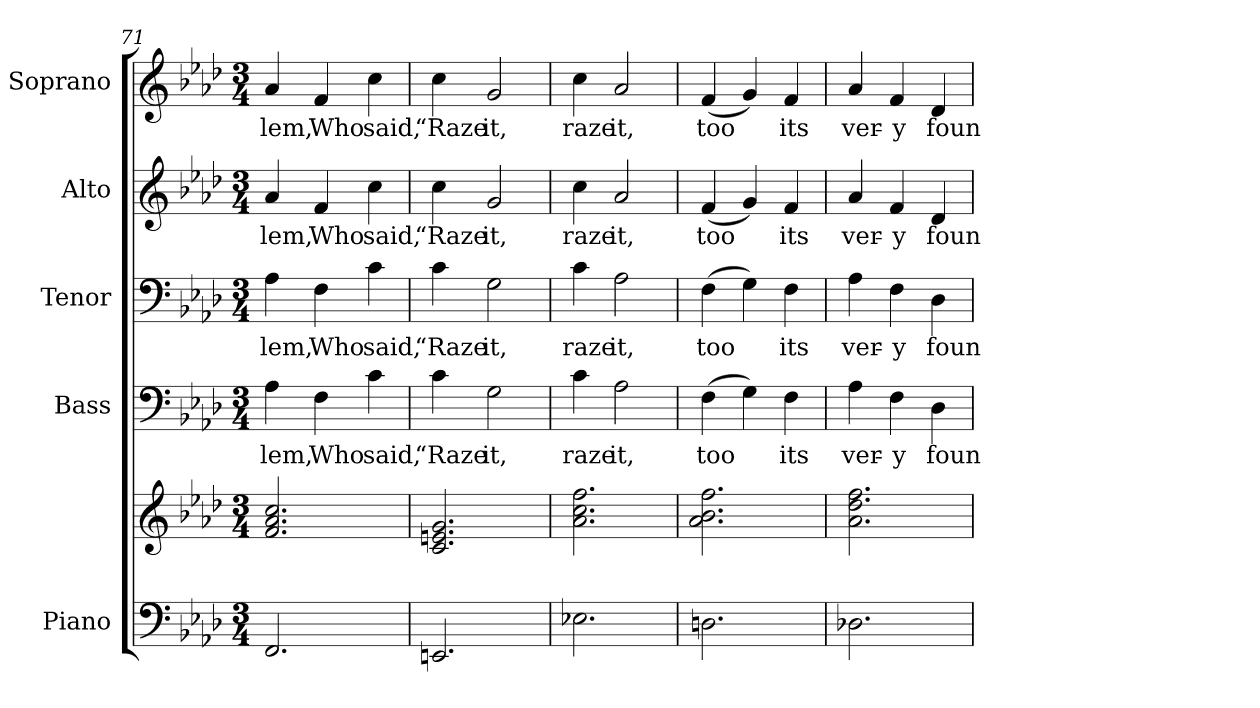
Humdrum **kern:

**kern	**kern	**kern	**text	**kern	**text	**kern	**text	**kern	**text
*part5	*part5	*part4	*part4	*part3	*part3	*part2	*part2	*part1	*part1
*staff6	*staff5	*staff4	*staff4	*staff3	*staff3	*staff2	*staff2	*staff1	*staff1
*I"Piano	*	*I"Bass	*	*I"Tenor	*	*I"Alto	*	*I"Soprano	*
*I'Pno.	*	*I'B.	*	*I'T.	*	*I'A.	*	*I'S.	*
*clefF4	*clefG2	*clefF4	*	*clefF4	*	*clefG2	*	*clefG2	*
*k[b-e-a-d-]	*k[b-e-a-d-]	*k[b-e-a-d-]	*	*k[b-e-a-d-]	*	*k[b-e-a-d-]	*	*k[b-e-a-d-]	*
*A-:	*A-:	*A-:	*	*A-:	*	*A-:	*	*A-:	*
*M3/4	*M3/4	*M3/4	*	*M3/4	*	*M3/4	*	*M3/4	*
=71	=71	=71	=71	=71	=71	=71	=71	=71	=71
!	!	!	!LO:LY:b:color=#000000	!	!	!	!	!	!
!	!	!	!	!	!LO:LY:b:color=#000000	!	!	!	!
!	!	!	!	!	!	!	!LO:LY:b:color=#000000	!	!
!	!	!	!	!	!	!	!	!	!LO:LY:b:color=#000000
2.FFi/	2.fi/ 2.a-i 2.cci	4A-i\	-lem,	4A-i\	-lem,	4a-i/	-lem,	4a-i/	-lem,
!	!	!	!LO:LY:b:color=#000000	!	!	!	!	!	!
!	!	!	!	!	!LO:LY:b:color=#000000	!	!	!	!
!	!	!	!	!	!	!	!LO:LY:b:color=#000000	!	!
!	!	!	!	!	!	!	!	!	!LO:LY:b:color=#000000
.	.	4Fi\	Who	4Fi\	Who	4fi/	Who	4fi/	Who
!	!	!	!LO:LY:b:color=#000000	!	!	!	!	!	!
!	!	!	!	!	!LO:LY:b:color=#000000	!	!	!	!
!	!	!	!	!	!	!	!LO:LY:b:color=#000000	!	!
!	!	!	!	!	!	!	!	!	!LO:LY:b:color=#000000
.	.	4ci\	said,	4ci\	said,	4cci\	said,	4cci\	said,
=72	=72	=72	=72	=72	=72	=72	=72	=72	=72
!	!	!	!LO:LY:b:color=#000000	!	!	!	!	!	!
!	!	!	!	!	!LO:LY:b:color=#000000	!	!	!	!
!	!	!	!	!	!	!	!LO:LY:b:color=#000000	!	!
!	!	!	!	!	!	!	!	!	!LO:LY:b:color=#000000
2.EEni/	2.ci/ 2.eni 2.gi	4ci\	“Raze	4ci\	“Raze	4cci\	“Raze	4cci\	“Raze
!	!	!	!LO:LY:b:color=#000000	!	!	!	!	!	!
!	!	!	!	!	!LO:LY:b:color=#000000	!	!	!	!
!	!	!	!	!	!	!	!LO:LY:b:color=#000000	!	!
!	!	!	!	!	!	!	!	!	!LO:LY:b:color=#000000
.	.	2Gi\	it,	2Gi\	it,	2gi/	it,	2gi/	it,
!!LO:PB:g=z
=73	=73	=73	=73	=73	=73	=73	=73	=73	=73
!	!	!	!LO:LY:b:color=#000000	!	!	!	!	!	!
!	!	!	!	!	!LO:LY:b:color=#000000	!	!	!	!
!	!	!	!	!	!	!	!LO:LY:b:color=#000000	!	!
!	!	!	!	!	!	!	!	!	!LO:LY:b:color=#000000
2.E-Xi\	2.a-i\ 2.cci 2.ffi	4ci\	raze	4ci\	raze	4cci\	raze	4cci\	raze
!	!	!	!LO:LY:b:color=#000000	!	!	!	!	!	!
!	!	!	!	!	!LO:LY:b:color=#000000	!	!	!	!
!	!	!	!	!	!	!	!LO:LY:b:color=#000000	!	!
!	!	!	!	!	!	!	!	!	!LO:LY:b:color=#000000
.	.	2A-i\	it,	2A-i\	it,	2a-i/	it,	2a-i/	it,
=74	=74	=74	=74	=74	=74	=74	=74	=74	=74
!	!	!	!LO:LY:b:color=#000000	!	!	!	!	!	!
!	!	!	!	!	!LO:LY:b:color=#000000	!	!	!	!
!	!	!	!	!	!	!	!LO:LY:b:color=#000000	!	!
!	!	!	!	!	!	!	!	!	!LO:LY:b:color=#000000
2.Dni\	2.a-i\ 2.b-i 2.ffi	(4Fi\	too	(4Fi\	too	(4fi/	too	(4fi/	too
.	.	4Gi\)	.	4Gi\)	.	4gi/)	.	4gi/)	.
!	!	!	!LO:LY:b:color=#000000	!	!	!	!	!	!
!	!	!	!	!	!LO:LY:b:color=#000000	!	!	!	!
!	!	!	!	!	!	!	!LO:LY:b:color=#000000	!	!
!	!	!	!	!	!	!	!	!	!LO:LY:b:color=#000000
.	.	4Fi\	its	4Fi\	its	4fi/	its	4fi/	its
=75	=75	=75	=75	=75	=75	=75	=75	=75	=75
!	!	!	!LO:LY:b:color=#000000	!	!	!	!	!	!
!	!	!	!	!	!LO:LY:b:color=#000000	!	!	!	!
!	!	!	!	!	!	!	!LO:LY:b:color=#000000	!	!
!	!	!	!	!	!	!	!	!	!LO:LY:b:color=#000000
2.D-Xi\	2.a-i\ 2.dd-i 2.ffi	4A-i\	ver-	4A-i\	ver-	4a-i/	ver-	4a-i/	ver-
!	!	!	!LO:LY:b:color=#000000	!	!	!	!	!	!
!	!	!	!	!	!LO:LY:b:color=#000000	!	!	!	!
!	!	!	!	!	!	!	!LO:LY:b:color=#000000	!	!
!	!	!	!	!	!	!	!	!	!LO:LY:b:color=#000000
.	.	4Fi\	-y	4Fi\	-y	4fi/	-y	4fi/	-y
!	!	!	!LO:LY:b:color=#000000	!	!	!	!	!	!
!	!	!	!	!	!LO:LY:b:color=#000000	!	!	!	!
!	!	!	!	!	!	!	!LO:LY:b:color=#000000	!	!
!	!	!	!	!	!	!	!	!	!LO:LY:b:color=#000000
.	.	4D-i\	foun-	4D-i\	foun-	4d-i/	foun-	4d-i/	foun-
=	=	=	=	=	=	=	=	=	=
*-	*-	*-	*-	*-	*-	*-	*-	*-	*-
